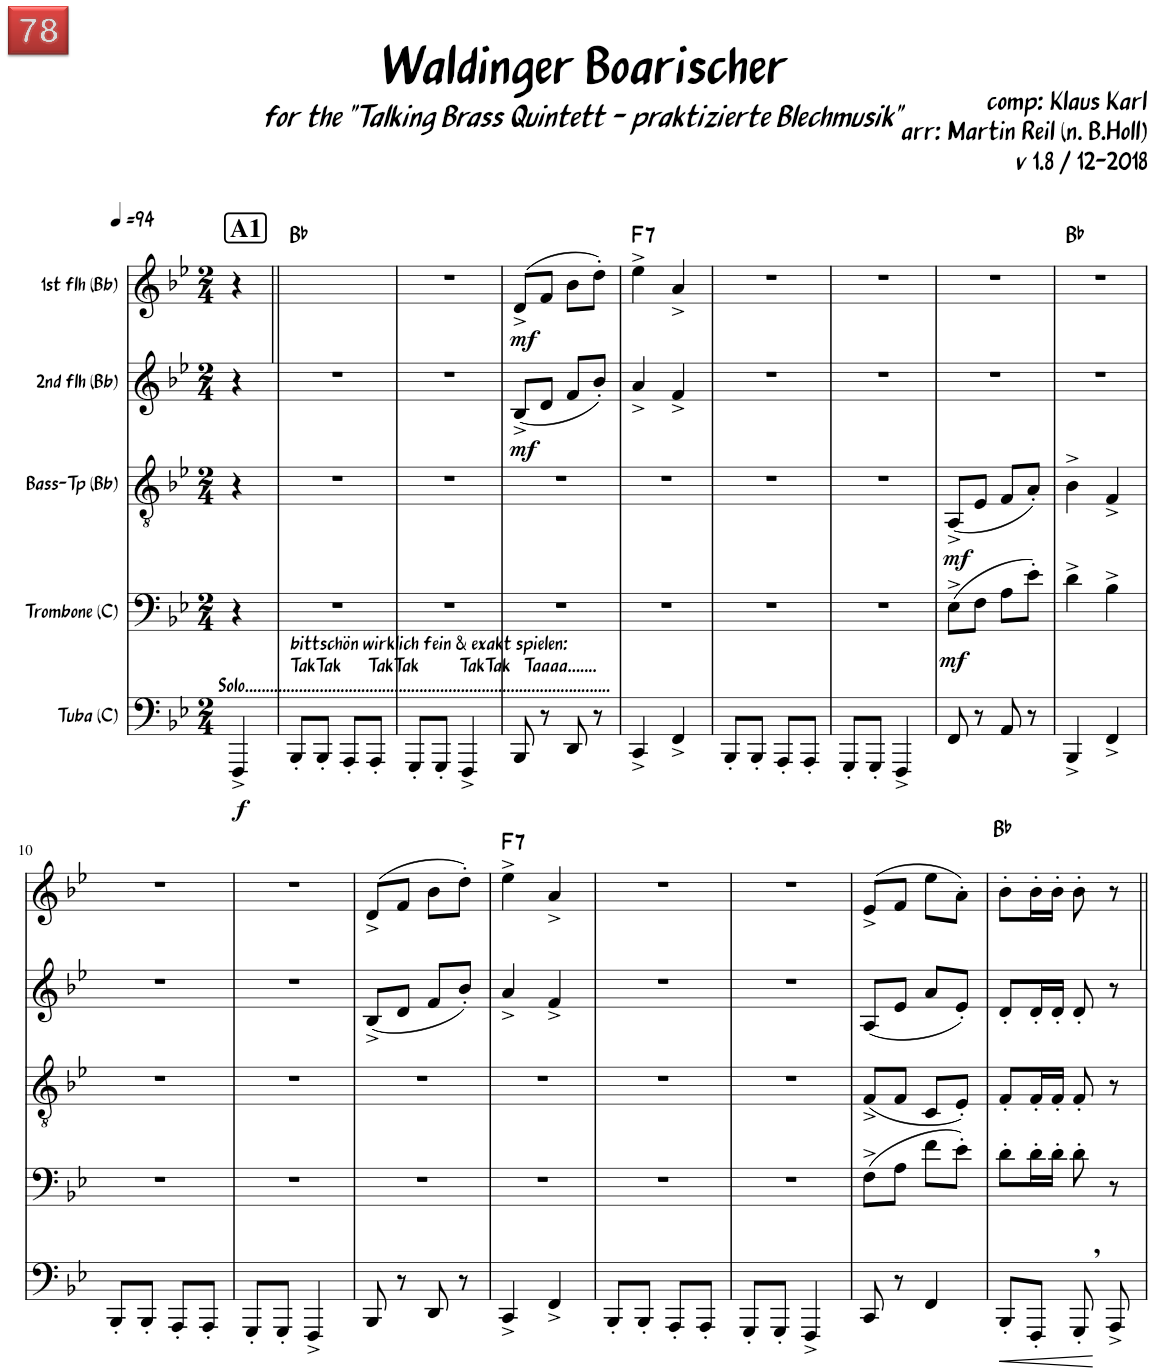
**kern	**dynam	**kern	**dynam	**kern	**dynam	**kern	**dynam	**kern	**dynam	**harte
*part5	*part5	*part4	*part4	*part3	*part3	*part2	*part2	*part1	*part1	*part1
*staff5	*staff5	*staff4	*staff4	*staff3	*staff3	*staff2	*staff2	*staff1	*staff1	*
*I"Tuba (C)	*	*I"Trombone (C)	*	*I"Bass-Tp (Bb)	*	*I"2nd flh (Bb)	*	*I"1st flh (Bb)	*	*
*I'Tba	*	*I'Trb	*	*	*	*	*	*	*	*
*clefF4	*	*clefF4	*	*clefGv2	*	*clefG2	*	*clefG2	*	*
*	*	*	*	*ITrd1c2	*	*ITrd1c2	*	*ITrd1c2	*	*
*k[b-e-]	*	*k[b-e-]	*	*k[b-e-]	*	*k[b-e-]	*	*k[b-e-]	*	*
*M2/4	*	*M2/4	*	*M2/4	*	*M2/4	*	*M2/4	*	*
*MM94	*	*MM94	*	*MM94	*	*MM94	*	*MM94	*	*
=1	=1	=1	=1	=1	=1	=1	=1	=1	=1	=1
!LO:TX:a:t=Solo........................................................................................	!	!	!	!	!	!	!	!	!	!
!	!LO:DY:b	!	!	!	!	!	!	!	!	!
4FFF^/	f	4r	.	4r	.	4r	.	4r	.	.
!!LO:REH:place=s1:a:B:cj:fs=14:t=A1
=2||	=2||	=2||	=2||	=2||	=2||	=2||	=2||	=2||	=2||	=2||
!LO:TX:a:t=bittschön wirklich fein & exakt spielen&colon;	!	!	!	!	!	!	!	!	!	!
!LO:TX:a:t=TakTak      TakTak         TakTak   Taaaa.......	!	!	!	!	!	!	!	!	!	!
8BBB-'/L	.	2r	.	2r	.	2r	.	2ryy	.	Bb:maj
8BBB-'/J	.	.	.	.	.	.	.	.	.	.
8AAA'/L	.	.	.	.	.	.	.	.	.	.
8AAA'/J	.	.	.	.	.	.	.	.	.	.
=3	=3	=3	=3	=3	=3	=3	=3	=3	=3	=3
8GGG'/L	.	2r	.	2r	.	2r	.	2r	.	.
8GGG'/J	.	.	.	.	.	.	.	.	.	.
4FFF^/	.	.	.	.	.	.	.	.	.	.
=4	=4	=4	=4	=4	=4	=4	=4	=4	=4	=4
!	!	!	!	!	!	!	!LO:DY:b	!	!LO:DY:b	!
8BBB-/	.	2r	.	2r	.	(8B-^/L	mf	(8d^/L	mf	.
8r	.	.	.	.	.	8d/J	.	8f/J	.	.
8DD/	.	.	.	.	.	8f/L	.	8b-\L	.	.
8r	.	.	.	.	.	8b-'/J)	.	8dd'\J)	.	.
=5	=5	=5	=5	=5	=5	=5	=5	=5	=5	=5
!	!	!	!	!	!	!	!	!	!	!LO:H:kt=7
4CC^/	.	2r	.	2r	.	4a^/	.	4ee-^\	.	F:7
4FF^/	.	.	.	.	.	4f^/	.	4a^/	.	.
=6	=6	=6	=6	=6	=6	=6	=6	=6	=6	=6
8BBB-'/L	.	2r	.	2r	.	2r	.	2r	.	.
8BBB-'/J	.	.	.	.	.	.	.	.	.	.
8AAA'/L	.	.	.	.	.	.	.	.	.	.
8AAA'/J	.	.	.	.	.	.	.	.	.	.
=7	=7	=7	=7	=7	=7	=7	=7	=7	=7	=7
8GGG'/L	.	2r	.	2r	.	2r	.	2r	.	.
8GGG'/J	.	.	.	.	.	.	.	.	.	.
4FFF^/	.	.	.	.	.	.	.	.	.	.
=8	=8	=8	=8	=8	=8	=8	=8	=8	=8	=8
!	!	!	!LO:DY:b	!	!LO:DY:b	!	!	!	!	!
8FF/	.	(8E-^\L	mf	(8AA^/L	mf	2r	.	2r	.	.
8r	.	8F\J	.	8E-/J	.	.	.	.	.	.
8AA/	.	8A\L	.	8F/L	.	.	.	.	.	.
8r	.	8e-'\J)	.	8A'/J)	.	.	.	.	.	.
=9	=9	=9	=9	=9	=9	=9	=9	=9	=9	=9
4BBB-^/	.	4d^\	.	4B-^\	.	2r	.	2r	.	Bb:maj
4FF^/	.	4B-^\	.	4F^/	.	.	.	.	.	.
!!LO:LB:g=z
=10	=10	=10	=10	=10	=10	=10	=10	=10	=10	=10
8BBB-'/L	.	2r	.	2r	.	2r	.	2r	.	.
8BBB-'/J	.	.	.	.	.	.	.	.	.	.
8AAA'/L	.	.	.	.	.	.	.	.	.	.
8AAA'/J	.	.	.	.	.	.	.	.	.	.
=11	=11	=11	=11	=11	=11	=11	=11	=11	=11	=11
8GGG'/L	.	2r	.	2r	.	2r	.	2r	.	.
8GGG'/J	.	.	.	.	.	.	.	.	.	.
4FFF^/	.	.	.	.	.	.	.	.	.	.
=12	=12	=12	=12	=12	=12	=12	=12	=12	=12	=12
8BBB-/	.	2r	.	2r	.	(8B-^/L	.	(8d^/L	.	.
8r	.	.	.	.	.	8d/J	.	8f/J	.	.
8DD/	.	.	.	.	.	8f/L	.	8b-\L	.	.
8r	.	.	.	.	.	8b-'/J)	.	8dd'\J)	.	.
=13	=13	=13	=13	=13	=13	=13	=13	=13	=13	=13
!	!	!	!	!	!	!	!	!	!	!LO:H:kt=7
4CC^/	.	2r	.	2r	.	4a^/	.	4ee-^\	.	F:7
4FF^/	.	.	.	.	.	4f^/	.	4a^/	.	.
=14	=14	=14	=14	=14	=14	=14	=14	=14	=14	=14
8BBB-'/L	.	2r	.	2r	.	2r	.	2r	.	.
8BBB-'/J	.	.	.	.	.	.	.	.	.	.
8AAA'/L	.	.	.	.	.	.	.	.	.	.
8AAA'/J	.	.	.	.	.	.	.	.	.	.
=15	=15	=15	=15	=15	=15	=15	=15	=15	=15	=15
8GGG'/L	.	2r	.	2r	.	2r	.	2r	.	.
8GGG'/J	.	.	.	.	.	.	.	.	.	.
4FFF^/	.	.	.	.	.	.	.	.	.	.
=16	=16	=16	=16	=16	=16	=16	=16	=16	=16	=16
8CC/	.	(8F^\L	.	(8F^/L	.	(8A/L	.	(8e-^/L	.	.
8r	.	8A\J	.	8F/J	.	8e-/J	.	8f/J	.	.
4FF/	.	8f\L	.	8C/L	.	8a/L	.	8ee-\L	.	.
.	.	8e-'\J)	.	8E-'/J)	.	8e-'/J)	.	8a'\J)	.	.
=17	=17	=17	=17	=17	=17	=17	=17	=17	=17	=17
!	!LO:HP:b	!	!	!	!	!	!	!	!	!
8BBB-'/L	<	8d'\L	.	8F'/L	.	8d'/L	.	8b-'\L	.	Bb:maj
8FFF'/J	.	16d'\L	.	16F'/L	.	16d'/L	.	16b-'\L	.	.
.	.	16d'\JJ	.	16F'/JJ	.	16d'/JJ	.	16b-'\JJ	.	.
8GGG',/	.	8d'\	.	8F'/	.	8d'/	.	8b-'\	.	.
8AAA^/	.	8r	.	8r	.	8r	.	8r	.	.
.	[	.	.	.	.	.	.	.	.	.
=||	=||	=||	=||	=||	=||	=||	=||	=||	=||	=||
*-	*-	*-	*-	*-	*-	*-	*-	*-	*-	*-
